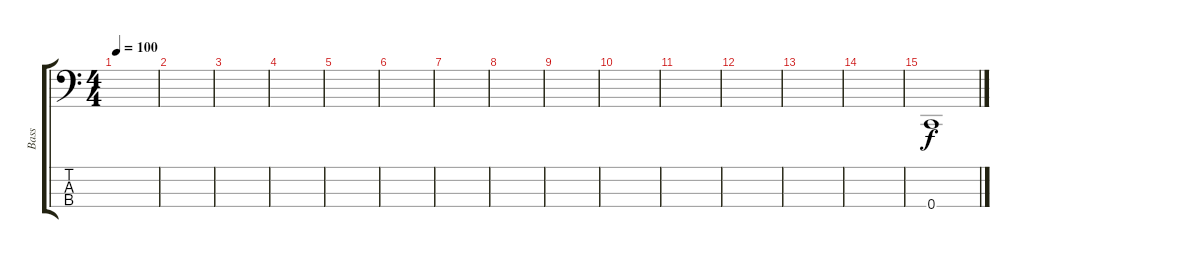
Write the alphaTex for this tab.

\track ("Bass" "Bass") {instrument electricbassfinger}
\staff {score tabs}
\tuning (Eb2 Bb1 F1 C1) {hide}
\ts (4 4)
\tempo 100
\clef f4
\ks c
|
|
|
|
|
|
|
|
|
|
|
|
|
|
0.4.1
